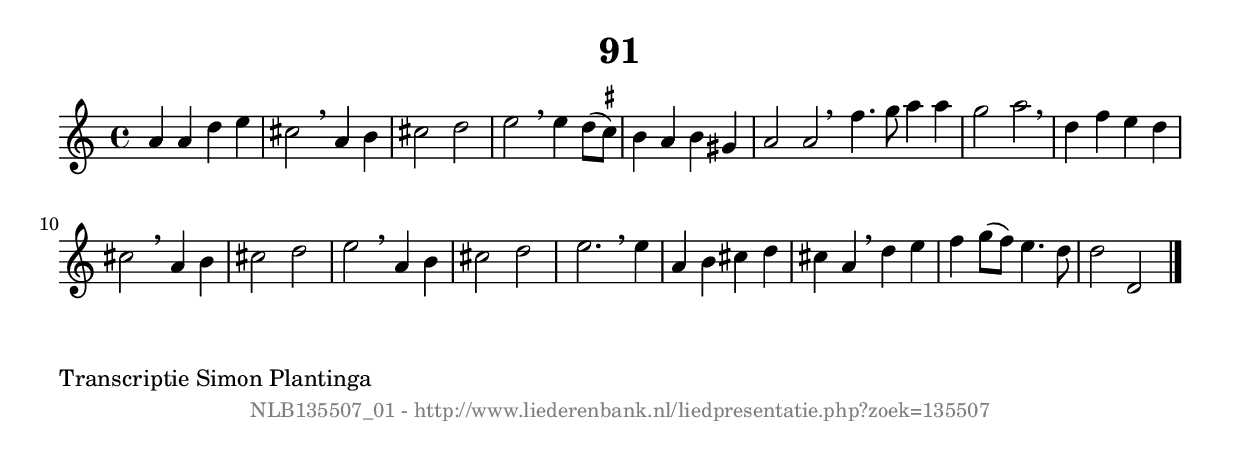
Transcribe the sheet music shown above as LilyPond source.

%
% produced by wce2krn 1.64 (7 June 2014)
%
\version"2.16"
#(append! paper-alist '(("long" . (cons (* 210 mm) (* 2000 mm)))))
#(set-default-paper-size "long")
sb = {\breathe}
mBreak = {\breathe }
bBreak = {\breathe }
x = {\once\override NoteHead #'style = #'cross }
gl=\glissando
itime={\override Staff.TimeSignature #'stencil = ##f }
ficta = {\once\set suggestAccidentals = ##t}
fine = {\once\override Score.RehearsalMark #'self-alignment-X = #1 \mark \markup {\italic{Fine}}}
dc = {\once\override Score.RehearsalMark #'self-alignment-X = #1 \mark \markup {\italic{D.C.}}}
dcf = {\once\override Score.RehearsalMark #'self-alignment-X = #1 \mark \markup {\italic{D.C. al Fine}}}
dcc = {\once\override Score.RehearsalMark #'self-alignment-X = #1 \mark \markup {\italic{D.C. al Coda}}}
ds = {\once\override Score.RehearsalMark #'self-alignment-X = #1 \mark \markup {\italic{D.S.}}}
dsf = {\once\override Score.RehearsalMark #'self-alignment-X = #1 \mark \markup {\italic{D.S. al Fine}}}
dsc = {\once\override Score.RehearsalMark #'self-alignment-X = #1 \mark \markup {\italic{D.S. al Coda}}}
pv = {\set Score.repeatCommands = #'((volta "1"))}
sv = {\set Score.repeatCommands = #'((volta "2"))}
tv = {\set Score.repeatCommands = #'((volta "3"))}
qv = {\set Score.repeatCommands = #'((volta "4"))}
xv = {\set Score.repeatCommands = #'((volta #f))}
\header{ tagline = ""
title = "91"
}
\score {{
\key d \dorian
\relative g'
{
\set melismaBusyProperties = #'()
\time 4/4
\tempo 4=120
\override Score.MetronomeMark #'transparent = ##t
\override Score.RehearsalMark #'break-visibility = #(vector #t #t #f)
a4 a4 d4 e4 | cis2 \sb a4 b4 | cis2 d2 | e2 \sb e4 d8( \ficta cis8) | b4 a4 b4 gis4 | a2 a2 \bar ":|:" \bBreak
f'4. g8 a4 a4 | g2 a2 \sb | d,4 f4 e4 d4 | cis2 \sb a4 b4 | cis2 d2 | e2 \mBreak
a,4 b4 | cis2 d2 | e2. \sb e4 | a,4 b4 cis4 d4 | cis4 a4 \sb d4 e4 | f4 g8( f8) e4. d8 | d2 d,2 \bar "|."
 }}
 \midi { }
 \layout {
            indent = 0.0\cm
}
}
\markup { \wordwrap-string #" 
Transcriptie Simon Plantinga
"}
\markup { \vspace #0 } \markup { \with-color #grey \fill-line { \center-column { \smaller "NLB135507_01 - http://www.liederenbank.nl/liedpresentatie.php?zoek=135507" } } }
